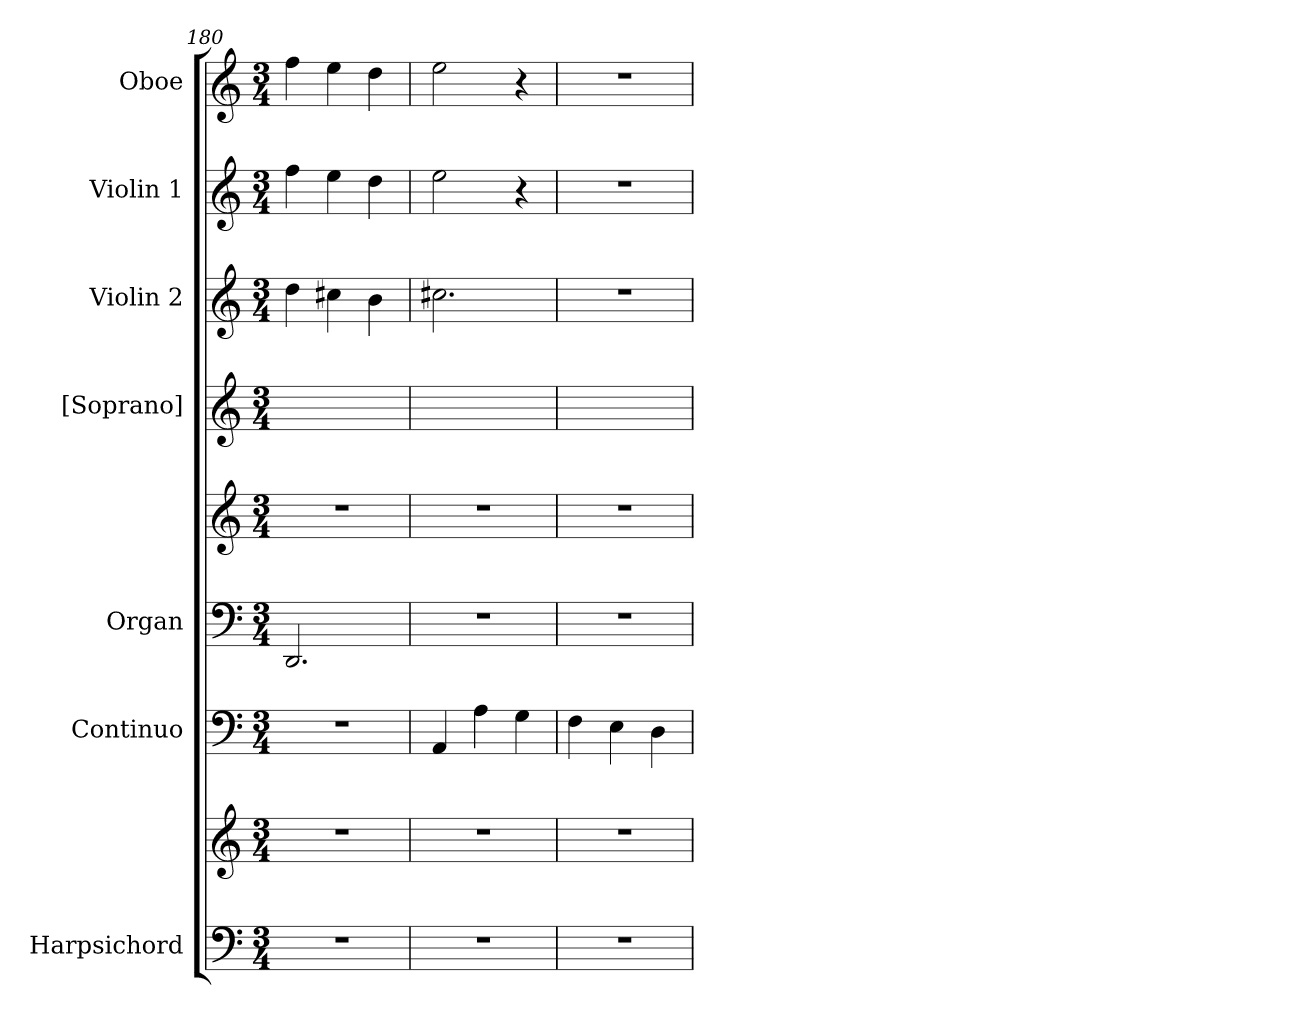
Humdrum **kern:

**kern	**kern	**kern	**kern	**kern	**kern	**kern	**kern	**kern
*part7	*part7	*part6	*part5	*part5	*part4	*part3	*part2	*part1
*staff9	*staff8	*staff7	*staff6	*staff5	*staff4	*staff3	*staff2	*staff1
*I"Harpsichord	*	*I"Continuo	*I"Organ	*	*I"[Soprano]	*I"Violin 2	*I"Violin 1	*I"Oboe
*	*	*I'Cont.	*I'Org.	*	*I'S.	*I'Vln. 2	*I'Vln. 1	*I'Ob.
*clefF4	*clefG2	*clefF4	*clefF4	*clefG2	*clefG2	*clefG2	*clefG2	*clefG2
*k[]	*k[]	*k[]	*k[]	*k[]	*k[]	*k[]	*k[]	*k[]
*C:	*C:	*C:	*C:	*C:	*C:	*C:	*C:	*C:
*M3/4	*M3/4	*M3/4	*M3/4	*M3/4	*M3/4	*M3/4	*M3/4	*M3/4
=180	=180	=180	=180	=180	=180	=180	=180	=180
!LO:N:vis=1	!LO:N:vis=1	!LO:N:vis=1	!	!LO:N:vis=1	!LO:N:vis=1	!	!	!
2.r	2.r	2.r	2.DDi/	2.r	2.ryy	4ddi\	4ffi\	4ffi\
.	.	.	.	.	.	4cc#Xi\	4eei\	4eei\
.	.	.	.	.	.	4bi\	4ddi\	4ddi\
=181	=181	=181	=181	=181	=181	=181	=181	=181
!LO:N:vis=1	!LO:N:vis=1	!	!LO:N:vis=1	!LO:N:vis=1	!LO:N:vis=1	!	!	!
2.r	2.r	4AAi/	2.r	2.r	2.ryy	2.cc#Xi\	2eei\	2eei\
.	.	4Ai\	.	.	.	.	.	.
.	.	4Gi\	.	.	.	.	4r	4r
!!LO:PB:g=z
=182	=182	=182	=182	=182	=182	=182	=182	=182
!LO:N:vis=1	!LO:N:vis=1	!	!LO:N:vis=1	!LO:N:vis=1	!LO:N:vis=1	!LO:N:vis=1	!LO:N:vis=1	!LO:N:vis=1
2.r	2.r	4Fi\	2.r	2.r	2.ryy	2.r	2.r	2.r
.	.	4Ei\	.	.	.	.	.	.
.	.	4Di\	.	.	.	.	.	.
=	=	=	=	=	=	=	=	=
*-	*-	*-	*-	*-	*-	*-	*-	*-
